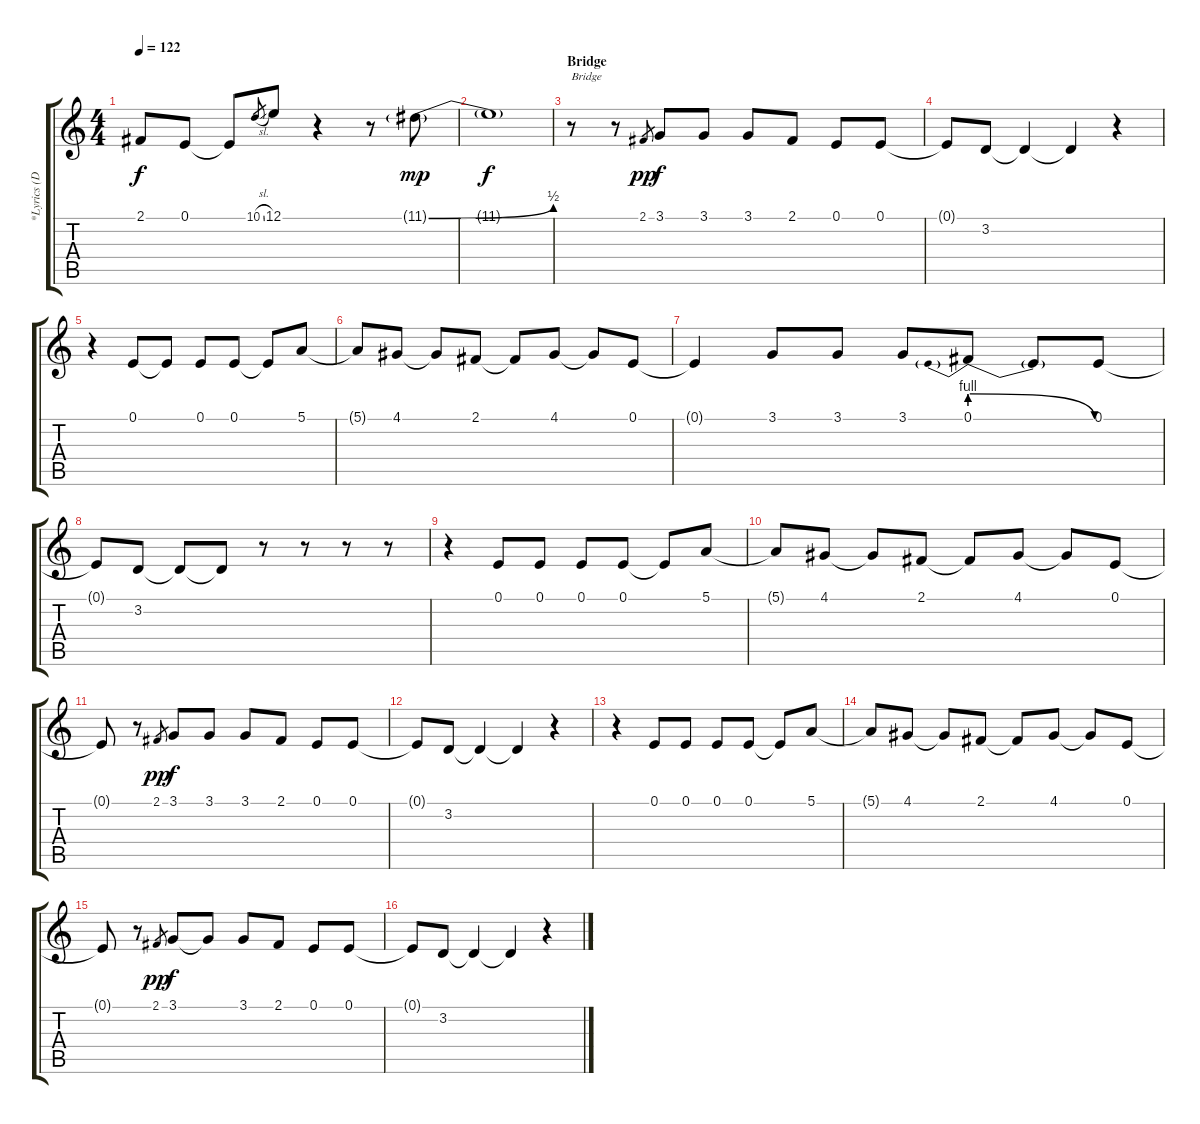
\track ("*Lyrics (Dexter)" "*Lyrics (D") {instrument oboe}
\staff {score tabs}
\tuning (E4 B3 G3 D3 A2 E2) {hide}
\ts (4 4)
\tempo 122
\clef g2
\ks c
2.1{t}.8{dy f} 0.1.8 0.1{t}.8 10.1{sl}.8{gr} 12.1.8 r.4 r.8 11.1{be (bend 0 0 60 2) g}.8{dy mp} |
11.1{t}.1{dy f} |
\section ("" "Bridge")
r.8{txt "Bridge"} r.8 2.1.8{gr dy pp} 3.1.8{dy f} 3.1.8 3.1.8 2.1.8 0.1.8 0.1.8 |
0.1{t}.8 3.2.8 3.2{t}.4 3.2{t}.4 r.4 |
r.4 0.1.8 0.1{t}.8 0.1.8 0.1.8 0.1{t}.8 5.1.8 |
5.1{t}.8 4.1.8 4.1{t}.8 2.1.8 2.1{t}.8 4.1.8 4.1{t}.8 0.1.8 |
0.1{t}.4 3.1.8 3.1.8 3.1.8 0.1{be (prebendrelease 0 4 60 0)}.8 0.1{t}.8 0.1.8 |
0.1{t}.8 3.2.8 3.2{t}.8 3.2{t}.8 r.8 r.8 r.8 r.8 |
r.4 0.1.8 0.1.8 0.1.8 0.1.8 0.1{t}.8 5.1.8 |
5.1{t}.8 4.1.8 4.1{t}.8 2.1.8 2.1{t}.8 4.1.8 4.1{t}.8 0.1.8 |
0.1{t}.8 r.8 2.1.8{gr dy pp} 3.1.8{dy f} 3.1.8 3.1.8 2.1.8 0.1.8 0.1.8 |
0.1{t}.8 3.2.8 3.2{t}.4 3.2{t}.4 r.4 |
r.4 0.1.8 0.1.8 0.1.8 0.1.8 0.1{t}.8 5.1.8 |
5.1{t}.8 4.1.8 4.1{t}.8 2.1.8 2.1{t}.8 4.1.8 4.1{t}.8 0.1.8 |
0.1{t}.8 r.8 2.1.8{gr dy pp} 3.1.8{dy f} 3.1{t}.8 3.1.8 2.1.8 0.1.8 0.1.8 |
0.1{t}.8 3.2.8 3.2{t}.4 3.2{t}.4 r.4
